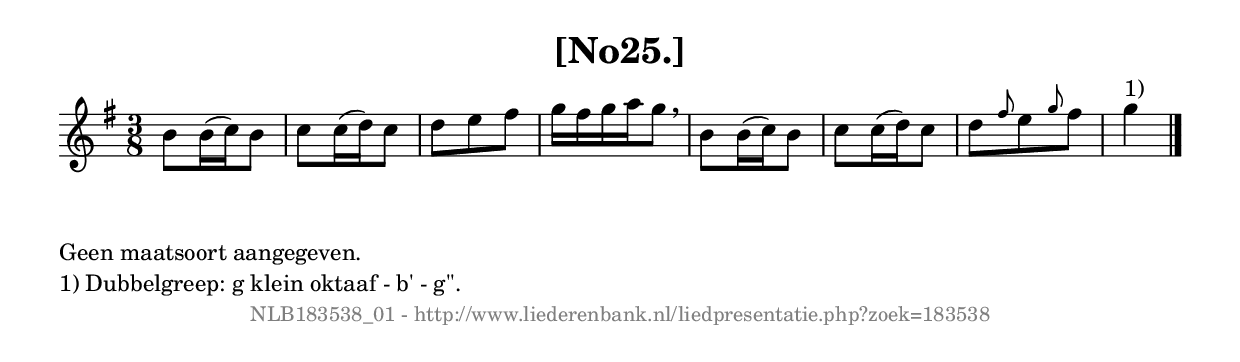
%
% produced by wce2krn 1.64 (7 June 2014)
%
\version"2.16"
#(append! paper-alist '(("long" . (cons (* 210 mm) (* 2000 mm)))))
#(set-default-paper-size "long")
sb = {\breathe}
mBreak = {\breathe }
bBreak = {\breathe }
x = {\once\override NoteHead #'style = #'cross }
gl=\glissando
itime={\override Staff.TimeSignature #'stencil = ##f }
ficta = {\once\set suggestAccidentals = ##t}
fine = {\once\override Score.RehearsalMark #'self-alignment-X = #1 \mark \markup {\italic{Fine}}}
dc = {\once\override Score.RehearsalMark #'self-alignment-X = #1 \mark \markup {\italic{D.C.}}}
dcf = {\once\override Score.RehearsalMark #'self-alignment-X = #1 \mark \markup {\italic{D.C. al Fine}}}
dcc = {\once\override Score.RehearsalMark #'self-alignment-X = #1 \mark \markup {\italic{D.C. al Coda}}}
ds = {\once\override Score.RehearsalMark #'self-alignment-X = #1 \mark \markup {\italic{D.S.}}}
dsf = {\once\override Score.RehearsalMark #'self-alignment-X = #1 \mark \markup {\italic{D.S. al Fine}}}
dsc = {\once\override Score.RehearsalMark #'self-alignment-X = #1 \mark \markup {\italic{D.S. al Coda}}}
pv = {\set Score.repeatCommands = #'((volta "1"))}
sv = {\set Score.repeatCommands = #'((volta "2"))}
tv = {\set Score.repeatCommands = #'((volta "3"))}
qv = {\set Score.repeatCommands = #'((volta "4"))}
xv = {\set Score.repeatCommands = #'((volta #f))}
\header{ tagline = ""
title = "[No25.]"
}
\score {{
\key g \major
\relative g'
{
\set melismaBusyProperties = #'()
\time 3/8
\tempo 4=120
\override Score.MetronomeMark #'transparent = ##t
\override Score.RehearsalMark #'break-visibility = #(vector #t #t #f)
b8 b16( c) b8 c c16( d) c8 d e fis g16 fis g a g8 \sb b, b16( c) b8 c c16( d) c8 d \grace {fis} e \grace {g} fis g4^"1)" \bar "|."
 }}
 \midi { }
 \layout {
            indent = 0.0\cm
}
}
\markup { \wordwrap-string #" 
Geen maatsoort aangegeven.

1) Dubbelgreep: g klein oktaaf - b' - g''.
"}
\markup { \vspace #0 } \markup { \with-color #grey \fill-line { \center-column { \smaller "NLB183538_01 - http://www.liederenbank.nl/liedpresentatie.php?zoek=183538" } } }
